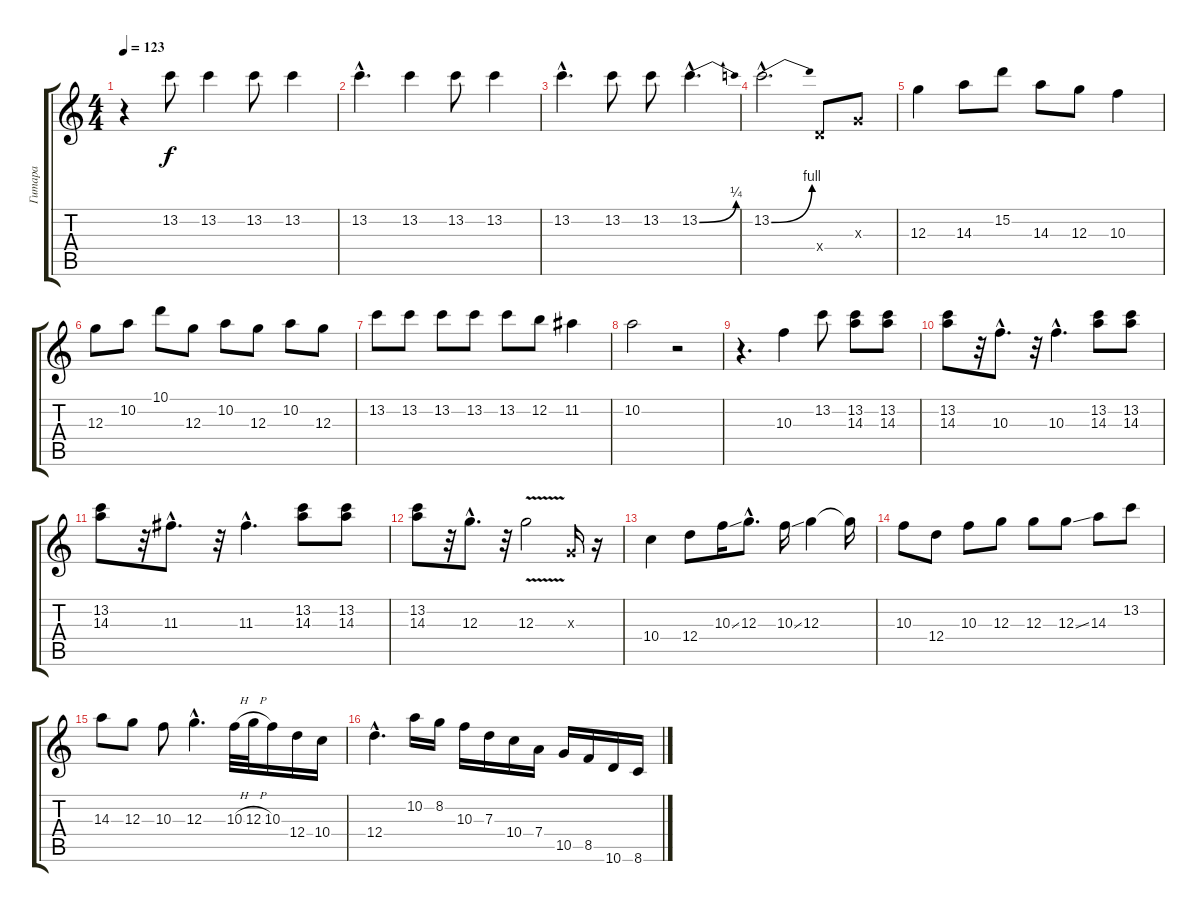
\track ("Гитара" "Гитара") {instrument acousticguitarsteel}
\staff {score tabs}
\tuning (E4 B3 G3 D3 A2 E2) {hide}
\ts (4 4)
\tempo 123
\clef g2
\ks c
r.4{dy f} 13.2.8 13.2.4 13.2.8 13.2.4 |
13.2{hac}.4{d} 13.2.4 13.2.8 13.2.4 |
13.2{hac}.4{d} 13.2.8 13.2.8 13.2{be (bend 0 0 60 1) hac}.4{d} |
13.2{be (bend 0 0 60 4) hac}.2{d} 0.4{x}.8 0.3{x}.8 |
12.3.4 14.3.8 15.2.8 14.3.8 12.3.8 10.3.4 |
12.3.8 10.2.8 10.1.8 12.3.8 10.2.8 12.3.8 10.2.8 12.3.8 |
13.2.8 13.2.8 13.2.8 13.2.8 13.2.8 12.2.8 11.2.4 |
10.2.2 r.2 |
r.4{d} 10.3.4 13.2.8 (13.2 14.3).8 (13.2 14.3).8 |
(13.2 14.3).8 r.32 10.3{hac}.8{d} r.32 10.3{hac}.4{d} (13.2 14.3).8 (13.2 14.3).8 |
(13.2 14.3).8 r.32 11.3{hac}.8{d} r.32 11.3{hac}.4{d} (13.2 14.3).8 (13.2 14.3).8 |
(13.2 14.3).8 r.32 12.3{hac}.8{d} r.32 12.3{v}.2 0.3{x}.16 r.16 |
10.4.4 12.4.8 10.3{ss}.16 12.3{hac}.8{d} 10.3{ss}.16 12.3.4 12.3{t}.16 |
10.3.8 12.4.8 10.3.8 12.3.8 12.3.8 12.3{ss}.8 14.3.8 13.2.8 |
14.3.8 12.3.8 10.3.8 12.3{hac}.4{d} 10.3{h}.32 12.3{h}.32 10.3.16 12.4.16 10.4.16 |
12.4{hac}.4{d} 10.2.16 8.2.16 10.3.16 7.3.16 10.4.16 7.4.16 10.5.16 8.5.16 10.6.16 8.6.16
